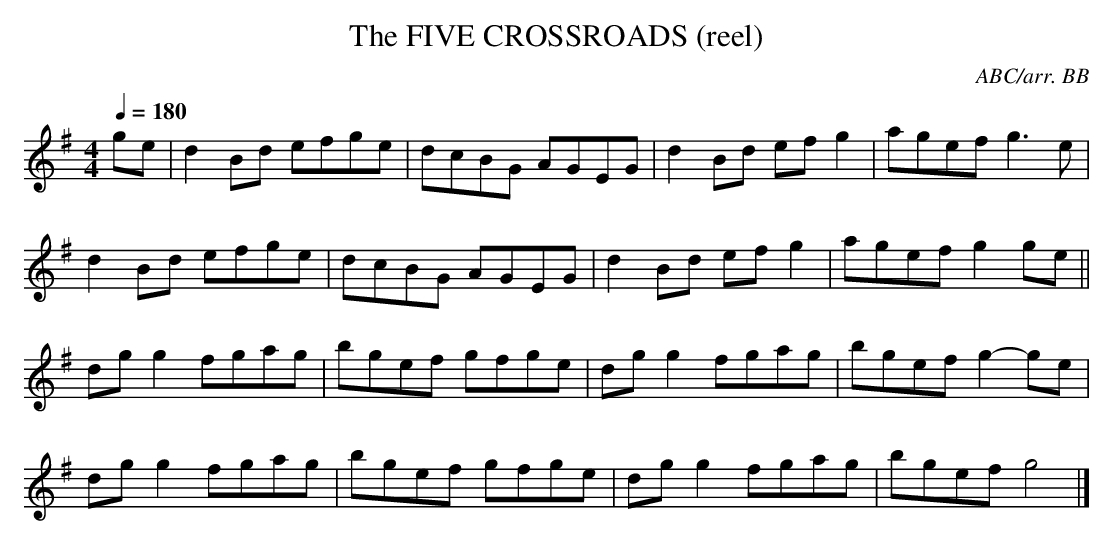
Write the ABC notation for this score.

X:1
T:FIVE CROSSROADS (reel), The
C:ABC/arr. BB
M:4/4
L:1/8
Q:1/4=180
K:G
ge|d2 Bd efge|dcBG AGEG|d2 Bd ef g2|agef g3e|
d2 Bd efge|dcBG AGEG|d2 Bd ef g2|agef g2 ge ||
dg g2 fgag|bgef gfge|dg g2 fgag|bgef g2-ge|
dg g2 fgag|bgef gfge|dg g2 fgag|bgef g4|]
